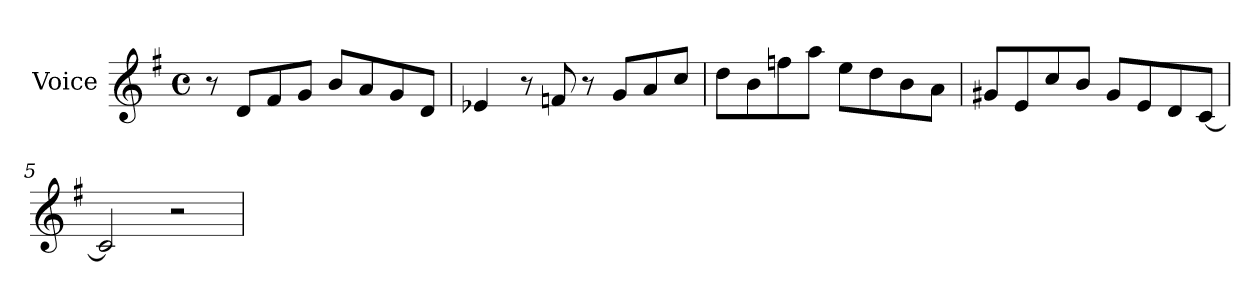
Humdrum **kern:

**kern
*part1
*staff1
*I"Voice
*I'Voice
*clefG2
*k[f#]
*M4/4
*met(c)
=1
8r
8d/L
8f#/
8g/J
8b/L
8a/
8g/
8d/J
=2
4e-X/
8r
8fn/
8r
8g/L
8a/
8cc/J
=3
8dd\L
8b\
8ffn\
8aa\J
8ee\L
8dd\
8b\
8a\J
=4
8g#X/L
8e/
8cc/
8b/J
8g#/L
8e/
8d/
[<8c/J
=5
2c/]
2rcc
=
*-
